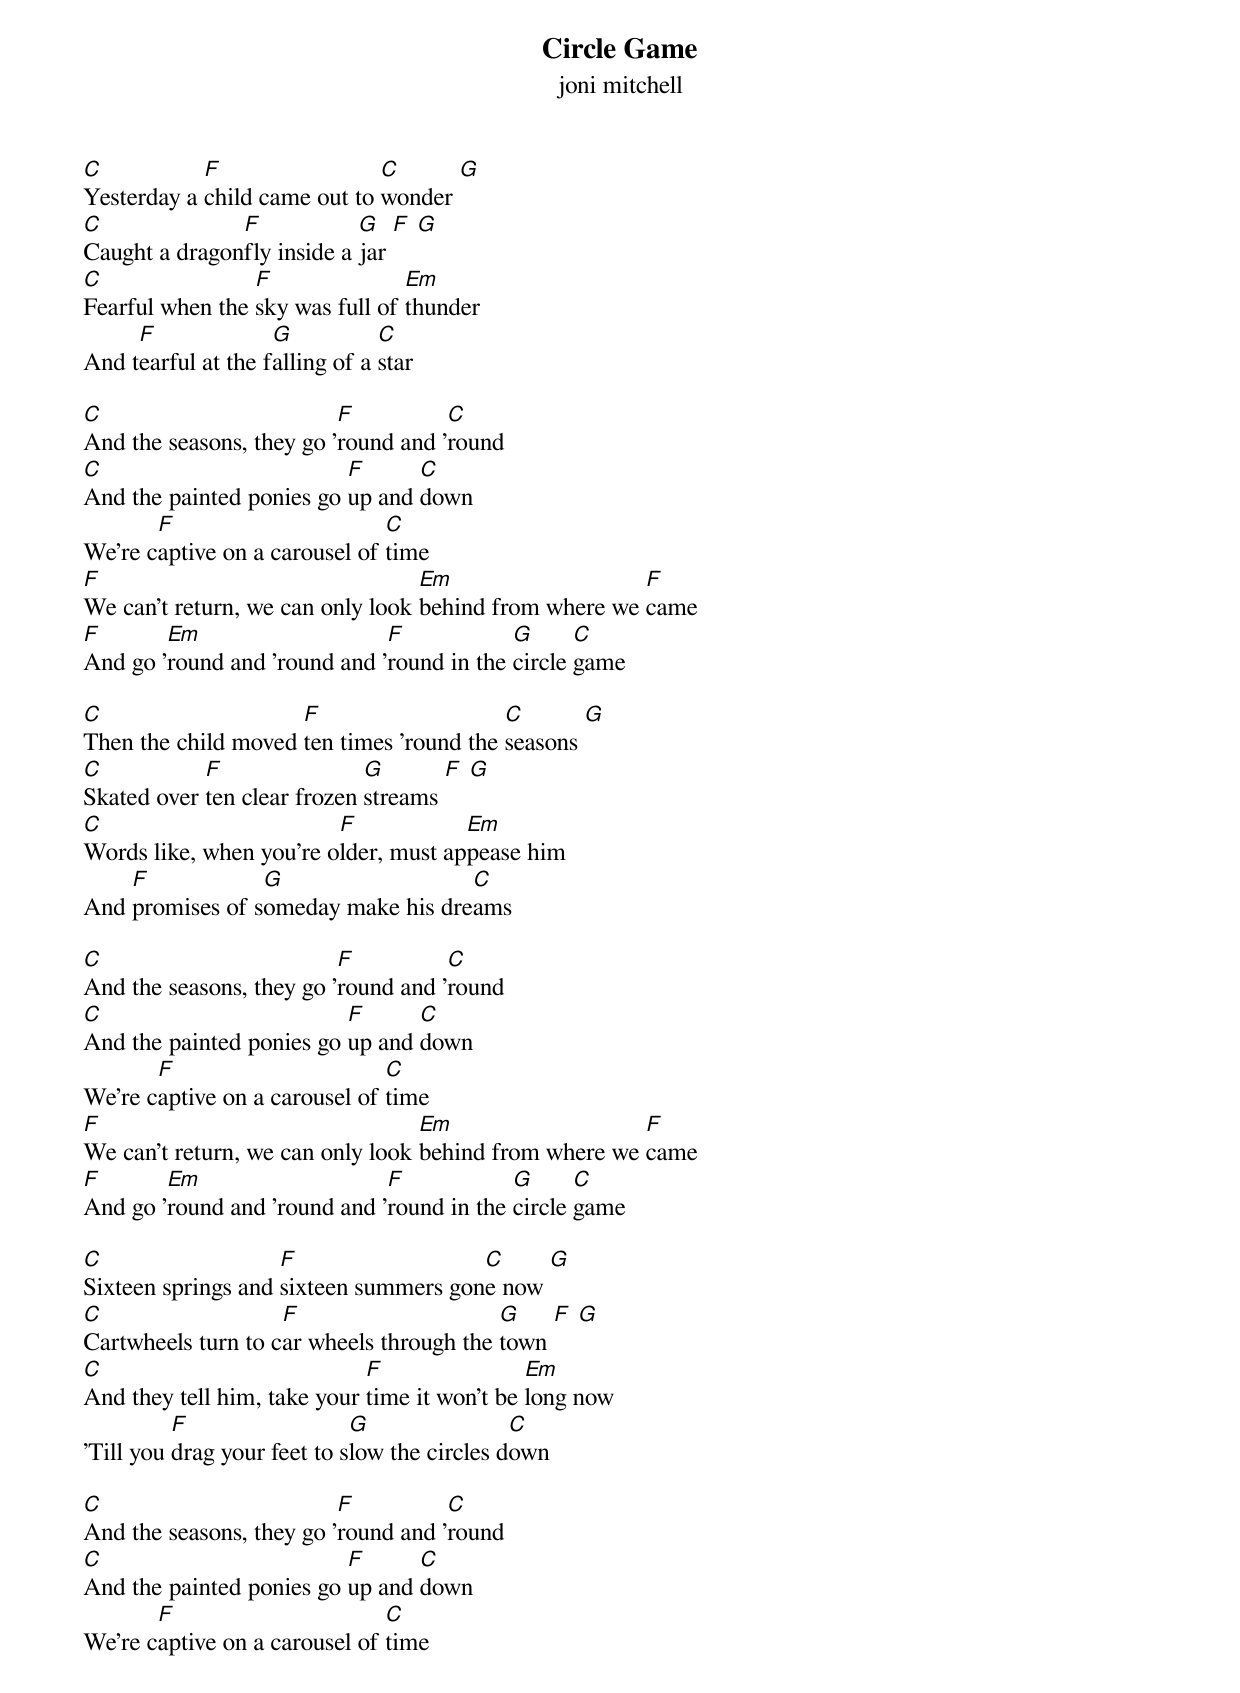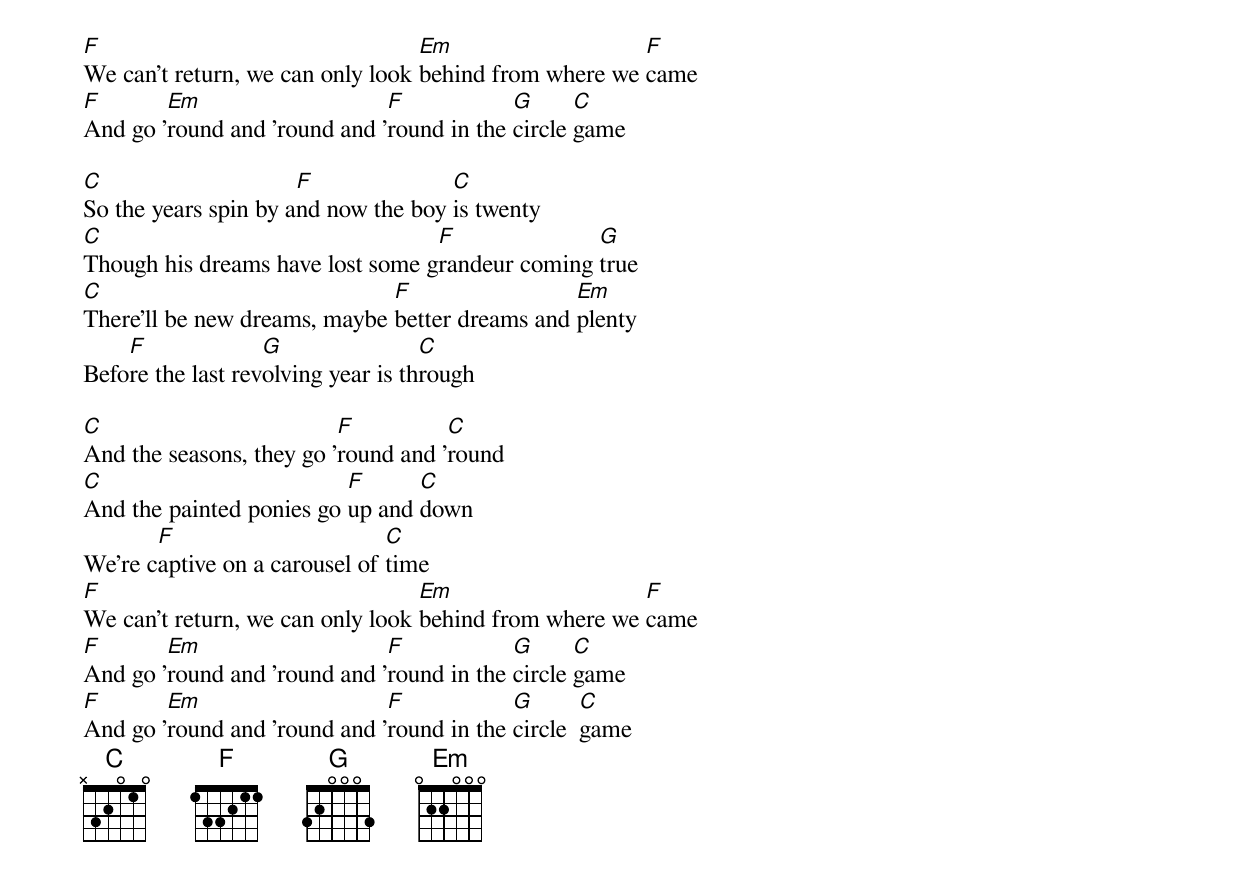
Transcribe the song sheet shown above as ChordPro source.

{title: Circle Game}
{subtitle: joni mitchell}

[C]Yesterday a [F]child came out to [C]wonder [G]
[C]Caught a dragon[F]fly inside a [G]jar [F] [G]
[C]Fearful when the [F]sky was full of [Em]thunder
And t[F]earful at the f[G]alling of a [C]star

[C]And the seasons, they go '[F]round and '[C]round
[C]And the painted ponies go [F]up and [C]down
We're c[F]aptive on a carousel of [C]time
[F]We can't return, we can only look [Em]behind from where we [F]came
[F]And go '[Em]round and 'round and '[F]round in the [G]circle [C]game

[C]Then the child moved [F]ten times 'round the [C]seasons [G]
[C]Skated over [F]ten clear frozen [G]streams [F] [G]
[C]Words like, when you're o[F]lder, must ap[Em]pease him
And [F]promises of s[G]omeday make his dre[C]ams

[C]And the seasons, they go '[F]round and '[C]round
[C]And the painted ponies go [F]up and [C]down
We're c[F]aptive on a carousel of [C]time
[F]We can't return, we can only look [Em]behind from where we [F]came
[F]And go '[Em]round and 'round and '[F]round in the [G]circle [C]game

[C]Sixteen springs and [F]sixteen summers gon[C]e now [G]
[C]Cartwheels turn to c[F]ar wheels through the [G]town [F] [G]
[C]And they tell him, take your [F]time it won't be [Em]long now
'Till you [F]drag your feet to s[G]low the circles d[C]own

[C]And the seasons, they go '[F]round and '[C]round
[C]And the painted ponies go [F]up and [C]down
We're c[F]aptive on a carousel of [C]time
[F]We can't return, we can only look [Em]behind from where we [F]came
[F]And go '[Em]round and 'round and '[F]round in the [G]circle [C]game

[C]So the years spin by a[F]nd now the boy [C]is twenty
[C]Though his dreams have lost some g[F]randeur coming [G]true
[C]There'll be new dreams, maybe [F]better dreams and [Em]plenty
Befo[F]re the last rev[G]olving year is th[C]rough

[C]And the seasons, they go '[F]round and '[C]round
[C]And the painted ponies go [F]up and [C]down
We're c[F]aptive on a carousel of [C]time
[F]We can't return, we can only look [Em]behind from where we [F]came
[F]And go '[Em]round and 'round and '[F]round in the [G]circle [C]game
[F]And go '[Em]round and 'round and '[F]round in the [G]circle  [C]game
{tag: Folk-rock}
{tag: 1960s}
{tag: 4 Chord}
